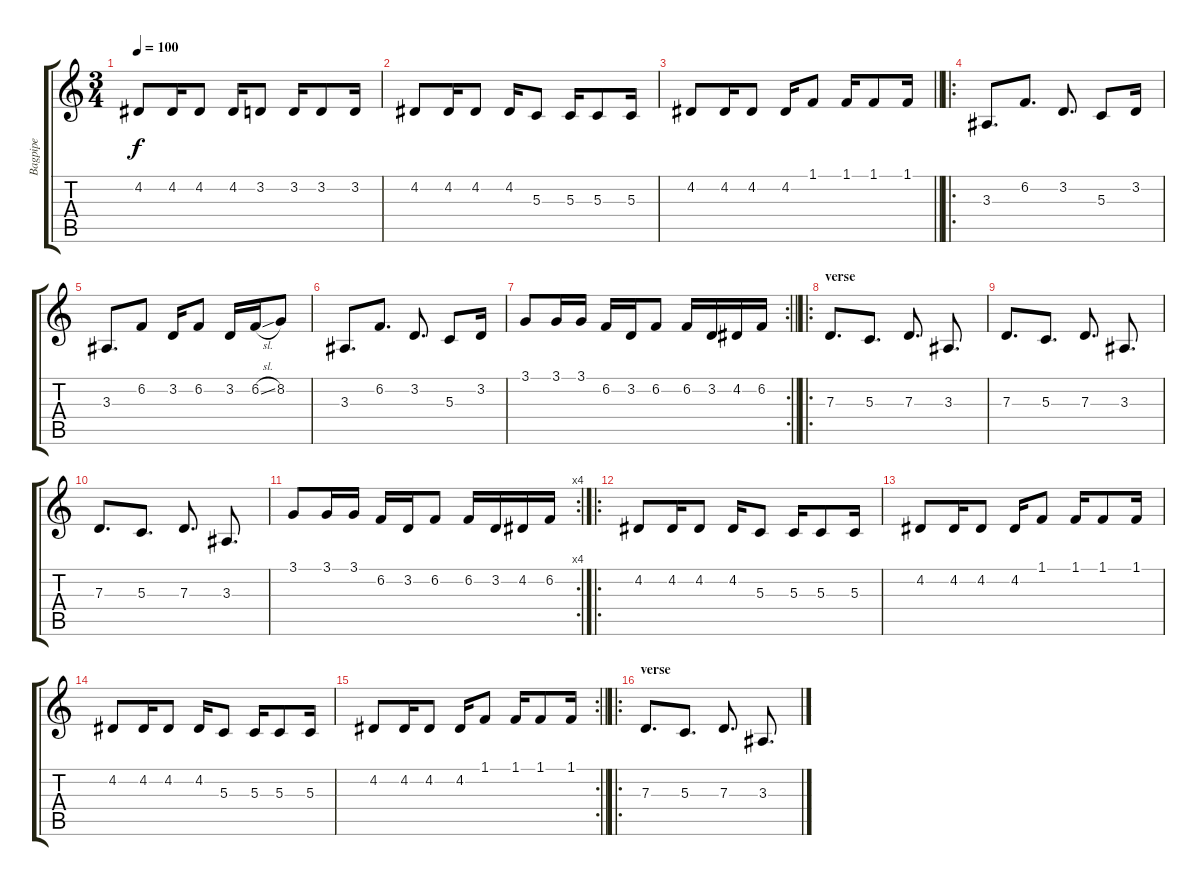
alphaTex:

\track ("Bagpipe" "Bagpipe") {instrument bagpipe}
\staff {score tabs}
\tuning (E4 B3 G3 D3 A2 E2) {hide}
\ts (3 4)
\tempo 100
\clef g2
\ks c
4.2.8{dy f} 4.2.16 4.2.8 4.2.16 3.2.8 3.2.16 3.2.8 3.2.16 |
4.2.8 4.2.16 4.2.8 4.2.16 5.3.8 5.3.16 5.3.8 5.3.16 |
\barLineRight lightlight
4.2.8 4.2.16 4.2.8 4.2.16 1.1.8 1.1.16 1.1.8 1.1.16 |
\ro
3.3.8{d} 6.2.8{d} 3.2.8{d} 5.3.8 3.2.16 |
3.3.8{d} 6.2.8 3.2.16 6.2.8 3.2.16 6.2{sl}.16 8.2.8 |
3.3.8{d} 6.2.8{d} 3.2.8{d} 5.3.8 3.2.16 |
\rc 2
\barLineRight lightlight
3.1.8 3.1.16 3.1.16 6.2.16 3.2.16 6.2.8 6.2.16 3.2.16 4.2.16 6.2.16 |
\ro
\section ("" "verse")
7.3.8{d} 5.3.8{d} 7.3.8{d} 3.3.8{d} |
7.3.8{d} 5.3.8{d} 7.3.8{d} 3.3.8{d} |
7.3.8{d} 5.3.8{d} 7.3.8{d} 3.3.8{d} |
\rc 4
3.1.8 3.1.16 3.1.16 6.2.16 3.2.16 6.2.8 6.2.16 3.2.16 4.2.16 6.2.16 |
\ro
4.2.8 4.2.16 4.2.8 4.2.16 5.3.8 5.3.16 5.3.8 5.3.16 |
4.2.8 4.2.16 4.2.8 4.2.16 1.1.8 1.1.16 1.1.8 1.1.16 |
4.2.8 4.2.16 4.2.8 4.2.16 5.3.8 5.3.16 5.3.8 5.3.16 |
\rc 2
\barLineRight lightlight
4.2.8 4.2.16 4.2.8 4.2.16 1.1.8 1.1.16 1.1.8 1.1.16 |
\ro
\section ("" "verse")
7.3.8{d} 5.3.8{d} 7.3.8{d} 3.3.8{d}
